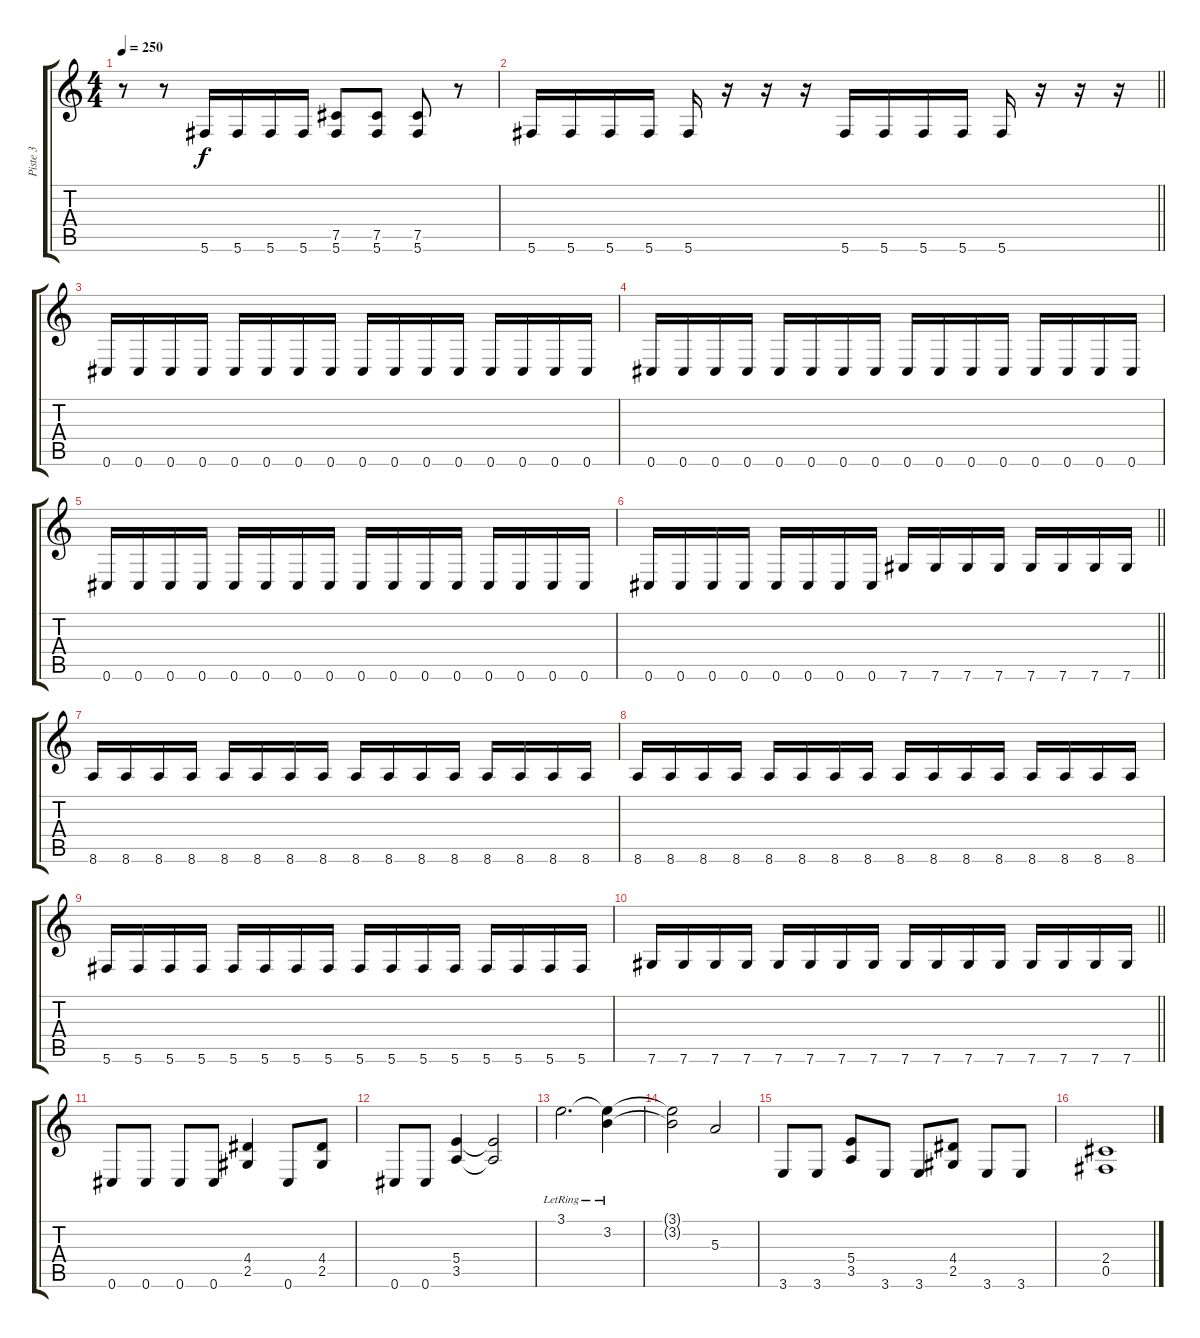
\track ("Piste 3" "Piste 3") {instrument distortionguitar}
\staff {score tabs}
\tuning (Db4 Ab3 E3 B2 Gb2 Db2) {hide}
\ts (4 4)
\tempo 250
\clef g2
\ks c
r.8{dy f} r.8 5.6.16 5.6.16 5.6.16 5.6.16 (7.5 5.6).8 (7.5 5.6).8 (7.5 5.6).8 r.8 |
\barLineRight lightlight
5.6.16 5.6.16 5.6.16 5.6.16 5.6.16 r.16 r.16 r.16 5.6.16 5.6.16 5.6.16 5.6.16 5.6.16 r.16 r.16 r.16 |
0.6.16 0.6.16 0.6.16 0.6.16 0.6.16 0.6.16 0.6.16 0.6.16 0.6.16 0.6.16 0.6.16 0.6.16 0.6.16 0.6.16 0.6.16 0.6.16 |
0.6.16 0.6.16 0.6.16 0.6.16 0.6.16 0.6.16 0.6.16 0.6.16 0.6.16 0.6.16 0.6.16 0.6.16 0.6.16 0.6.16 0.6.16 0.6.16 |
0.6.16 0.6.16 0.6.16 0.6.16 0.6.16 0.6.16 0.6.16 0.6.16 0.6.16 0.6.16 0.6.16 0.6.16 0.6.16 0.6.16 0.6.16 0.6.16 |
\barLineRight lightlight
0.6.16 0.6.16 0.6.16 0.6.16 0.6.16 0.6.16 0.6.16 0.6.16 7.6.16 7.6.16 7.6.16 7.6.16 7.6.16 7.6.16 7.6.16 7.6.16 |
8.6.16 8.6.16 8.6.16 8.6.16 8.6.16 8.6.16 8.6.16 8.6.16 8.6.16 8.6.16 8.6.16 8.6.16 8.6.16 8.6.16 8.6.16 8.6.16 |
8.6.16 8.6.16 8.6.16 8.6.16 8.6.16 8.6.16 8.6.16 8.6.16 8.6.16 8.6.16 8.6.16 8.6.16 8.6.16 8.6.16 8.6.16 8.6.16 |
5.6.16 5.6.16 5.6.16 5.6.16 5.6.16 5.6.16 5.6.16 5.6.16 5.6.16 5.6.16 5.6.16 5.6.16 5.6.16 5.6.16 5.6.16 5.6.16 |
\barLineRight lightlight
7.6.16 7.6.16 7.6.16 7.6.16 7.6.16 7.6.16 7.6.16 7.6.16 7.6.16 7.6.16 7.6.16 7.6.16 7.6.16 7.6.16 7.6.16 7.6.16 |
0.6.8 0.6.8 0.6.8 0.6.8 (4.4 2.5).4 0.6.8 (4.4 2.5).8 |
0.6.8 0.6.8 (5.4 3.5).4 (5.4{t} 3.5{t}).2 |
3.1{lr}.2{d} (3.1{t} 3.2{lr}).4 |
(3.1{t} 3.2{t}).2 5.3.2 |
3.6.8 3.6.8 (5.4 3.5).8 3.6.8 3.6.8 (4.4 2.5).8 3.6.8 3.6.8 |
(2.4 0.5).1
